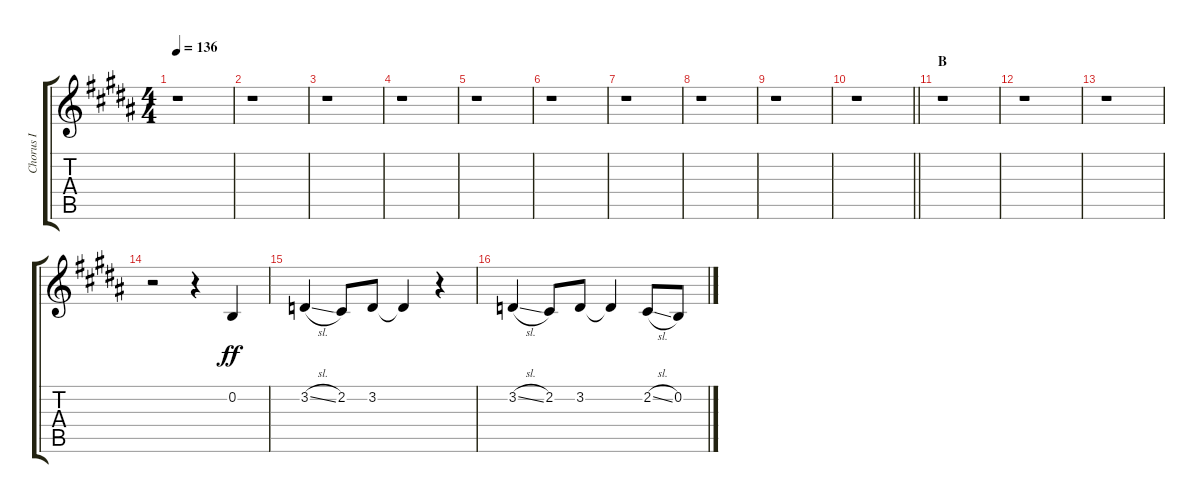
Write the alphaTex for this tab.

\track ("Chorus I" "Chorus I") {instrument voiceoohs}
\staff {score tabs}
\tuning (E4 B3 G3 D3 A2 E2) {hide}
\ts (4 4)
\tempo 136
\clef g2
\ks b
r.1{dy ff} |
r.1 |
r.1 |
r.1 |
r.1 |
r.1 |
r.1 |
r.1 |
r.1 |
\barLineRight lightlight
r.1 |
\section ("" "B")
r.1 |
r.1 |
r.1 |
r.2 r.4 0.2.4 |
3.2{sl}.4 2.2.8 3.2.8 3.2{t}.4 r.4 |
3.2{sl}.4 2.2.8 3.2.8 3.2{t}.4 2.2{sl}.8 0.2.8
